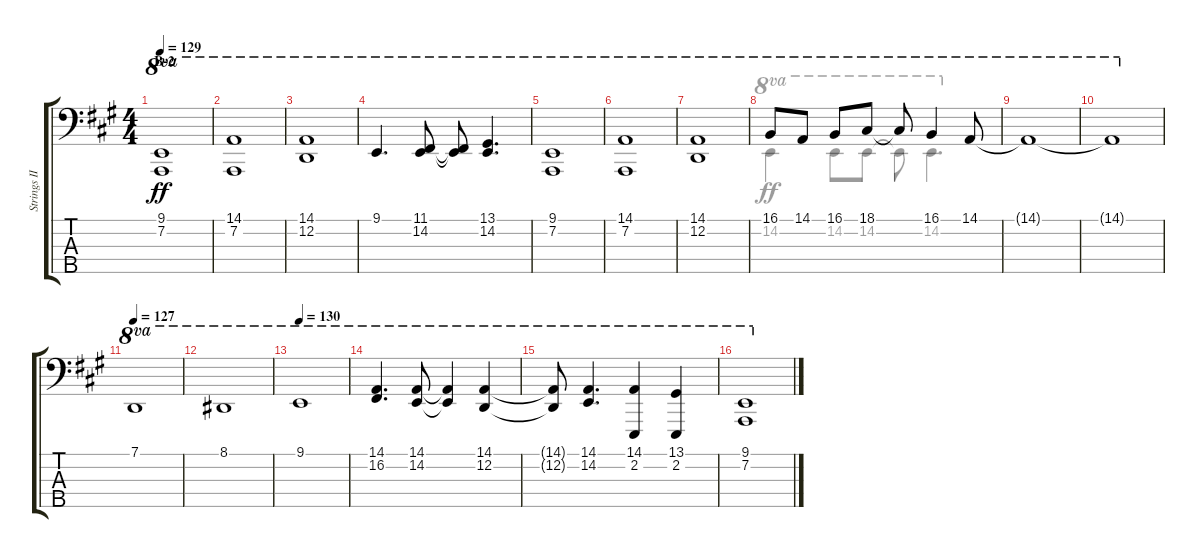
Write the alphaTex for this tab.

\track ("Strings II" "Strings II") {instrument stringensemble1}
\staff {score tabs}
\tuning (G2 D2 A1 E1 B0) {hide}
\voice
\ts (4 4)
\section ("" "B-2")
\tempo 129
\clef f4
\ks a
(9.1 7.2).1{ot 8va dy ff} |
(14.1 7.2).1{ot 8va} |
(14.1 12.2).1{ot 8va} |
9.1.4{d ot 8va} (11.1 14.2).8{ot 8va} (11.1{t} 14.2{t}).8{ot 8va} (13.1 14.2).4{d ot 8va} |
(9.1 7.2).1{ot 8va} |
(14.1 7.2).1{ot 8va} |
(14.1 12.2).1{ot 8va} |
16.1.8{ot 8va} 14.1.8{ot 8va} 16.1.8{ot 8va} 18.1.8{ot 8va} 18.1{t}.8{ot 8va} 16.1.4{ot 8va} 14.1.8{ot 8va} |
14.1{t}.1{ot 8va} |
14.1{t}.1{ot 8va} |
\tempo 127
7.1.1{ot 8va} |
8.1.1{ot 8va} |
\tempo 130
9.1.1{ot 8va} |
(14.1 16.2).4{d ot 8va} (14.1 14.2).8{ot 8va} (14.1{t} 14.2{t}).4{ot 8va} (14.1 12.2).4{ot 8va} |
(14.1{t} 12.2{t}).8{ot 8va} (14.1 14.2).4{d ot 8va} (14.1 2.2).4{ot 8va} (13.1 2.2).4{ot 8va} |
(9.1 7.2).1{ot 8va}
\voice
\clef f4
\ottava regular
\simile none
\ks a
|
|
|
|
|
|
|
14.2.4{ot 8va} 14.2.8{ot 8va} 14.2.8{ot 8va} 14.2{t}.8{ot 8va} 14.2.4{d ot 8va} |
|
|
|
|
|
|
|
